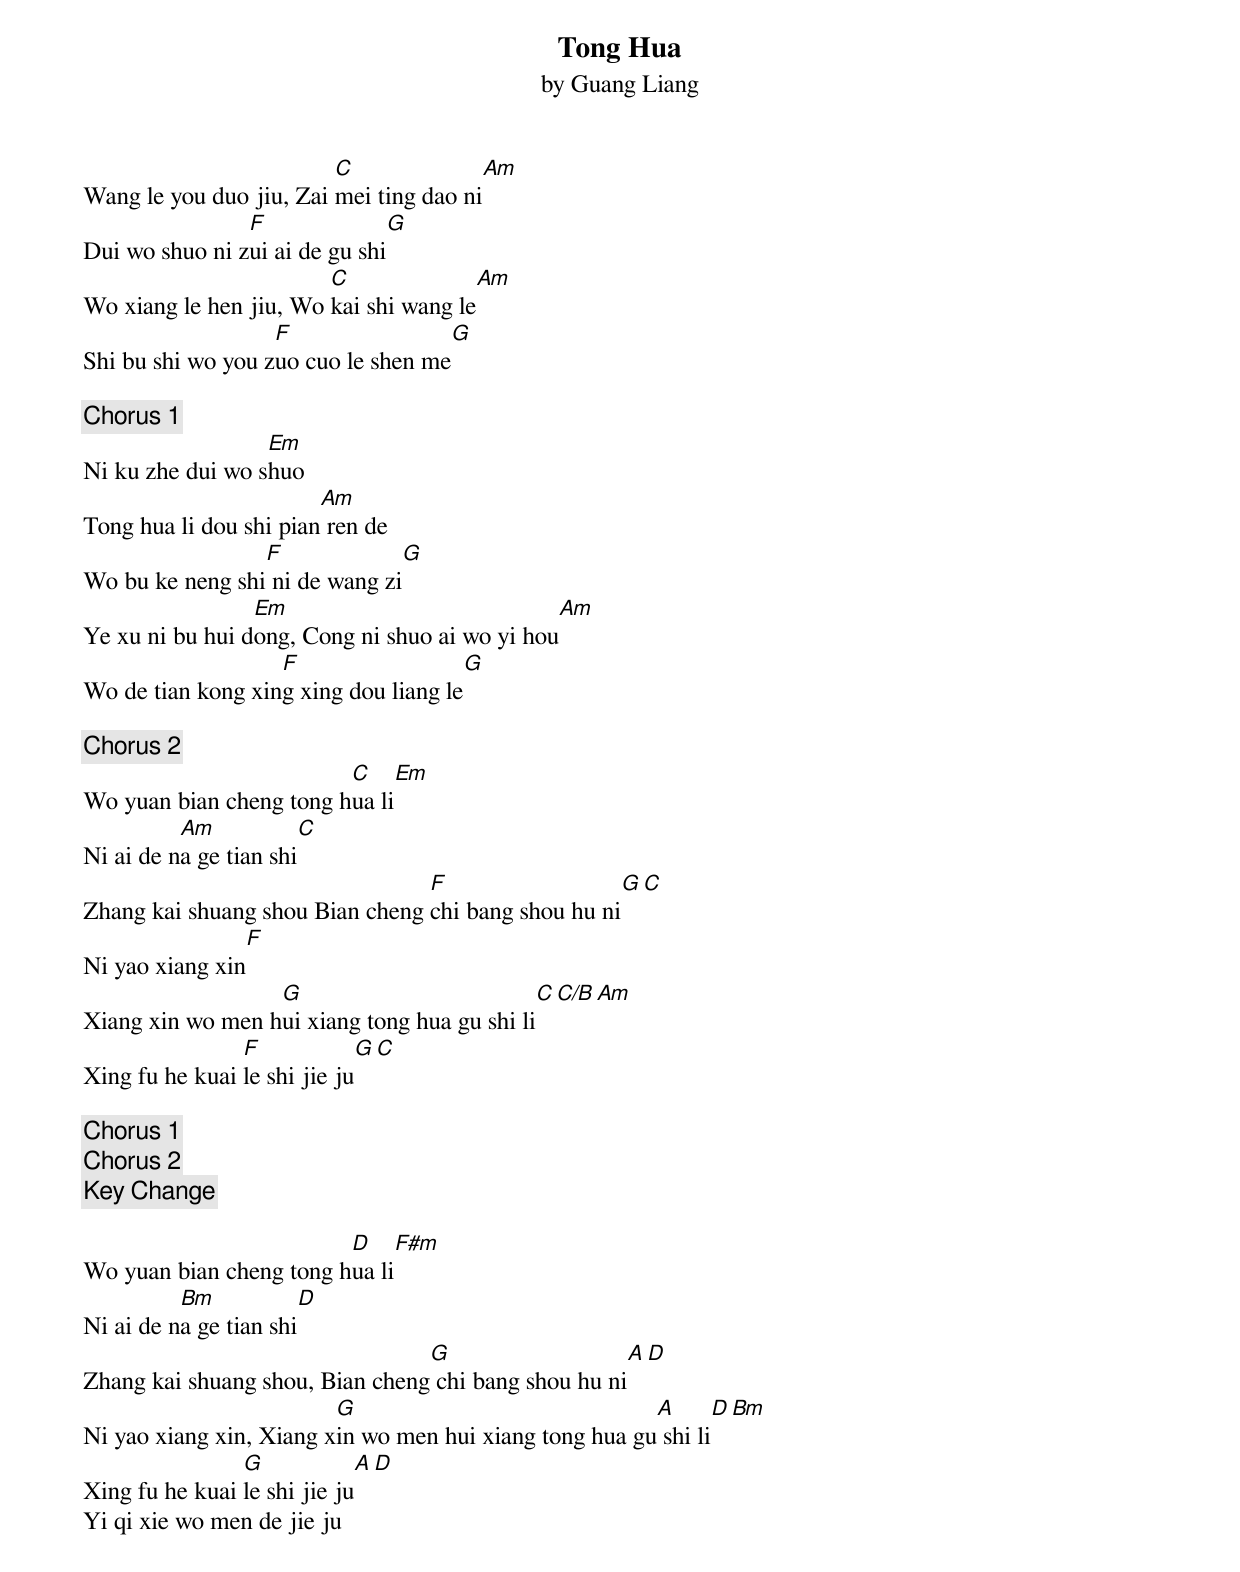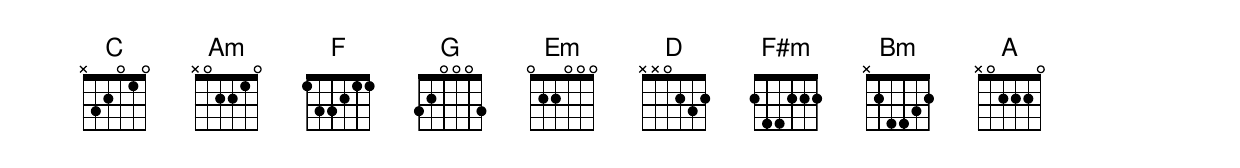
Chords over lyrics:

Tong Hua
by Guang Liang

			 C 					  Am
Wang le you duo jiu, Zai mei ting dao ni
		F					G
Dui wo shuo ni zui ai de gu shi
			C				    Am
Wo xiang le hen jiu, Wo kai shi wang le
		   F					  G
Shi bu shi wo you zuo cuo le shen me

[Chorus 1]
		  Em
Ni ku zhe dui wo shuo
			Am
Tong hua li dou shi pian ren de
		 F					 G
Wo bu ke neng shi ni de wang zi
		 Em						   Am
Ye xu ni bu hui dong, Cong ni shuo ai wo yi hou
		   F						G
Wo de tian kong xing xing dou liang le

[Chorus 2]
			 C				Em
Wo yuan bian cheng tong hua li
	  Am			C
Ni ai de na ge tian shi
				 F 		   		 G				  C
Zhang kai shuang shou Bian cheng chi bang shou hu ni
			 F
Ni yao xiang xin
		  G			       C	C/B		   Am
Xiang xin wo men hui xiang tong hua gu shi li
		F		   G	   C
Xing fu he kuai le shi jie ju

[Chorus 1]
[Chorus 2]
[Key Change]

			 D				F#m
Wo yuan bian cheng tong hua li
	  Bm			D
Ni ai de na ge tian shi
				 G				  A				   D
Zhang kai shuang shou, Bian cheng chi bang shou hu ni
			 G				A				 D        		 Bm
Ni yao xiang xin, Xiang xin wo men hui xiang tong hua gu shi li
		G		   A	   D
Xing fu he kuai le shi jie ju
Yi qi xie wo men de jie ju

F#m: 244222
Bm:  X24432
